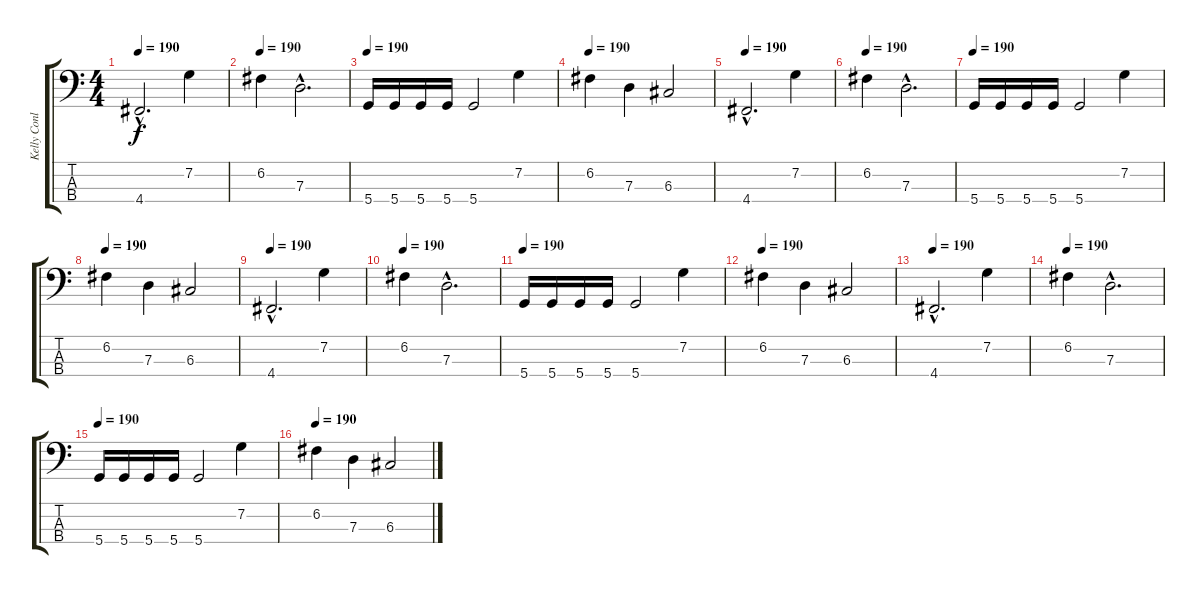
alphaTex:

\track ("Kelly Conlon" "Kelly Conl") {instrument electricbassfinger}
\staff {score tabs}
\tuning (F2 C2 G1 D1) {hide}
\ts (4 4)
\tempo 190
\clef f4
\ks c
4.4{hac}.2{d dy f} 7.2.4 |
\tempo 190
6.2.4 7.3{hac}.2{d} |
\tempo 190
5.4.16 5.4.16 5.4.16 5.4.16 5.4.2 7.2.4 |
\tempo 190
6.2.4 7.3.4 6.3.2 |
\tempo 190
4.4{hac}.2{d} 7.2.4 |
\tempo 190
6.2.4 7.3{hac}.2{d} |
\tempo 190
5.4.16 5.4.16 5.4.16 5.4.16 5.4.2 7.2.4 |
\tempo 190
6.2.4 7.3.4 6.3.2 |
\tempo 190
4.4{hac}.2{d} 7.2.4 |
\tempo 190
6.2.4 7.3{hac}.2{d} |
\tempo 190
5.4.16 5.4.16 5.4.16 5.4.16 5.4.2 7.2.4 |
\tempo 190
6.2.4 7.3.4 6.3.2 |
\tempo 190
4.4{hac}.2{d} 7.2.4 |
\tempo 190
6.2.4 7.3{hac}.2{d} |
\tempo 190
5.4.16 5.4.16 5.4.16 5.4.16 5.4.2 7.2.4 |
\tempo 190
6.2.4 7.3.4 6.3.2
